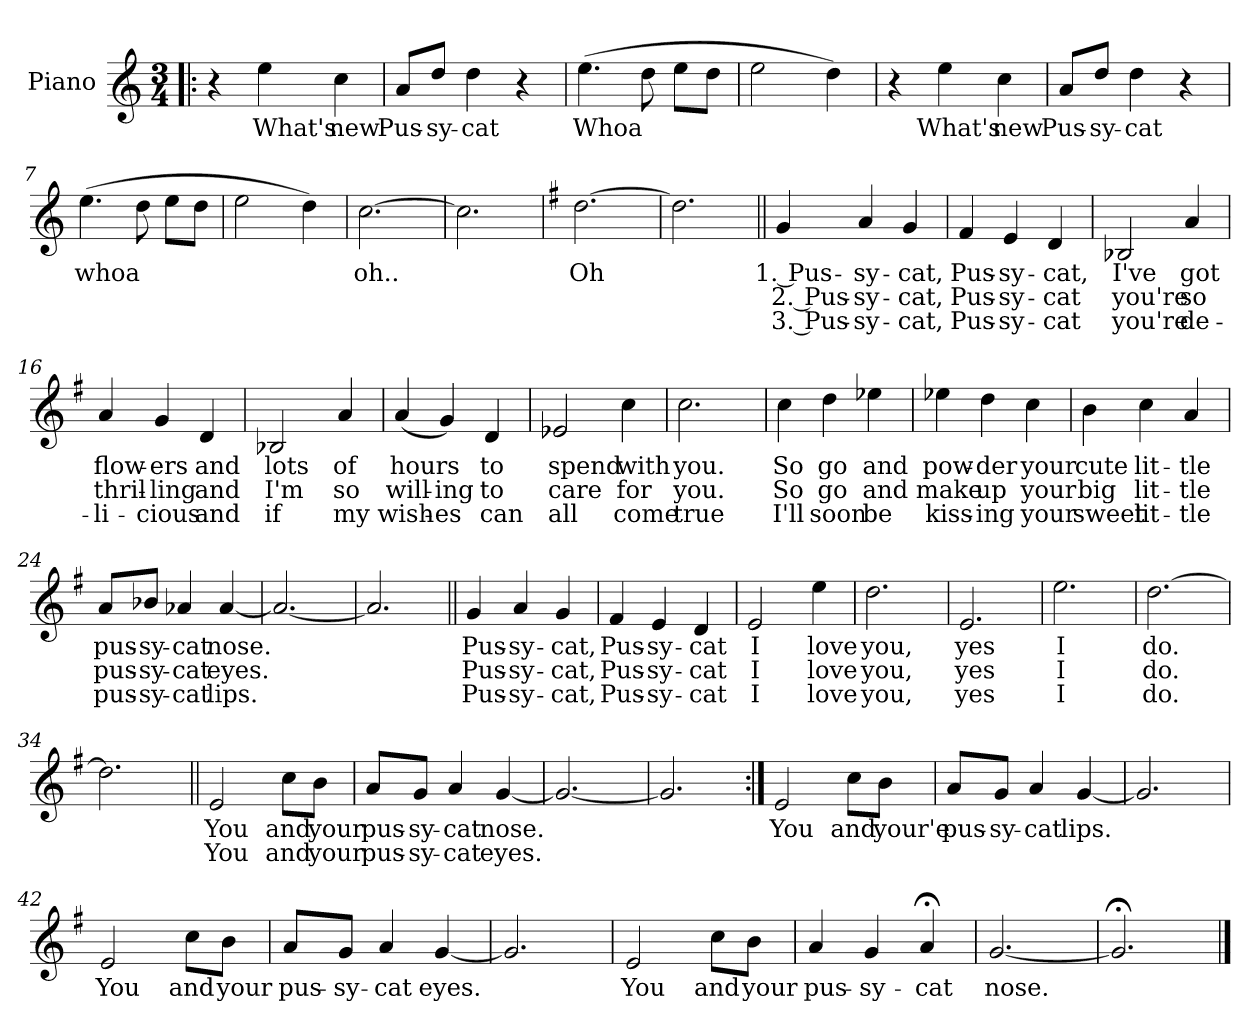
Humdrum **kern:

**kern	**text	**text	**text
*part1	*part1	*part1	*part1
*staff1	*staff1	*staff1	*staff1
*I"Piano	*	*	*
*I'Pno.	*	*	*
*clefG2	*	*	*
*k[]	*	*	*
*C:	*	*	*
*M3/4	*	*	*
=1!|:	=1!|:	=1!|:	=1!|:
4r	.	.	.
4ee\	What's	.	.
4cc\	new	.	.
=2	=2	=2	=2
8a/L	Pus-	.	.
8dd/J	-sy-	.	.
4dd\	-cat	.	.
4r	.	.	.
=3	=3	=3	=3
(4.ee\	Whoa	.	.
8dd\	.	.	.
8ee\L	.	.	.
8dd\J	.	.	.
=4	=4	=4	=4
2ee\	.	.	.
4dd\)	.	.	.
=5	=5	=5	=5
4r	.	.	.
4ee\	What's	.	.
4cc\	new	.	.
=6	=6	=6	=6
8a/L	Pus-	.	.
8dd/J	-sy-	.	.
4dd\	-cat	.	.
4r	.	.	.
!!LO:LB:g=z
=7	=7	=7	=7
(4.ee\	whoa	.	.
8dd\	.	.	.
8ee\L	.	.	.
8dd\J	.	.	.
=8	=8	=8	=8
2ee\	.	.	.
4dd\)	.	.	.
=9	=9	=9	=9
[2.cc\	oh..	.	.
=10	=10	=10	=10
2.cc\]	.	.	.
=11	=11	=11	=11
*k[f#]	*	*	*
*G:	*	*	*
[2.dd\	Oh	.	.
=12	=12	=12	=12
2.dd\]	.	.	.
=13||	=13||	=13||	=13||
4g/	1. Pus-	2. Pus-	3. Pus-
4a/	-sy-	-sy-	-sy-
4g/	-cat,	-cat,	-cat,
=14	=14	=14	=14
4f#/	Pus-	Pus-	Pus-
4e/	-sy-	-sy-	-sy-
4d/	-cat,	-cat	-cat
=15	=15	=15	=15
2B-X/	I've	you're	you're
4a/	got	so	de-
!!LO:LB:g=z
=16	=16	=16	=16
4a/	flow-	thril-	-li-
4g/	-ers	-ling	-cious
4d/	and	and	and
=17	=17	=17	=17
2B-X/	lots	I'm	if
4a/	of	so	my
=18	=18	=18	=18
(4a/	hours	will-	wish-
4g/)	.	-ing	-es
4d/	to	to	can
=19	=19	=19	=19
2e-X/	spend	care	all
4cc\	with	for	come
=20	=20	=20	=20
2.cc\	you.	you.	true
!!LO:LB:g=z
=21	=21	=21	=21
4cc\	So	So	I'll
4dd\	go	go	soon
4ee-X\	and	and	be
=22	=22	=22	=22
4ee-X\	pow-	make	kiss-
4dd\	-der	up	-ing
4cc\	your	your	your
=23	=23	=23	=23
4b\	cute	big	sweet
4cc\	lit-	lit-	lit-
4a/	-tle	-tle	-tle
=24	=24	=24	=24
8a/L	pus-	pus-	pus-
8b-X/J	-sy-	-sy-	-sy-
4a-X/	-cat	-cat	-cat
[4a-/	nose.	eyes.	lips.
=25	=25	=25	=25
2.a-/_	.	.	.
=26	=26	=26	=26
2.a-/]	.	.	.
!!LO:LB:g=z
=27||	=27||	=27||	=27||
4g/	Pus-	Pus-	Pus-
4a/	-sy-	-sy-	-sy-
4g/	-cat,	-cat,	-cat,
=28	=28	=28	=28
4f#/	Pus-	Pus-	Pus-
4e/	-sy-	-sy-	-sy-
4d/	-cat	-cat	-cat
=29	=29	=29	=29
2e/	I	I	I
4ee\	love	love	love
=30	=30	=30	=30
2.dd\	you,	you,	you,
=31	=31	=31	=31
2.e/	yes	yes	yes
=32	=32	=32	=32
2.ee\	I	I	I
=33	=33	=33	=33
[2.dd\	do.	do.	do.
=34	=34	=34	=34
2.dd\]	.	.	.
!!LO:LB:g=z
=35||	=35||	=35||	=35||
2e/	You	You	.
8cc\L	and	and	.
8b\J	your	your	.
=36	=36	=36	=36
8a/L	pus-	pus-	.
8g/J	-sy-	-sy-	.
4a/	-cat	-cat	.
[4g/	nose.	eyes.	.
=37	=37	=37	=37
2.g/_	.	.	.
=38	=38	=38	=38
2.g/]	.	.	.
=39:|!	=39:|!	=39:|!	=39:|!
2e/	You	.	.
8cc\L	and	.	.
8b\J	your'e	.	.
=40	=40	=40	=40
8a/L	pus-	.	.
8g/J	-sy-	.	.
4a/	-cat	.	.
[4g/	lips.	.	.
!!LO:LB:g=z
=41	=41	=41	=41
2.g/]	.	.	.
=42	=42	=42	=42
2e/	You	.	.
8cc\L	and	.	.
8b\J	your	.	.
=43	=43	=43	=43
8a/L	pus-	.	.
8g/J	-sy-	.	.
4a/	-cat	.	.
[4g/	eyes.	.	.
=44	=44	=44	=44
2.g/]	.	.	.
=45	=45	=45	=45
2e/	You	.	.
8cc\L	and	.	.
8b\J	your	.	.
=46	=46	=46	=46
4a/	pus-	.	.
4g/	-sy-	.	.
4a;</	-cat	.	.
=47	=47	=47	=47
[2.g/	nose.	.	.
=48	=48	=48	=48
2.g;</]	.	.	.
==	==	==	==
*-	*-	*-	*-
